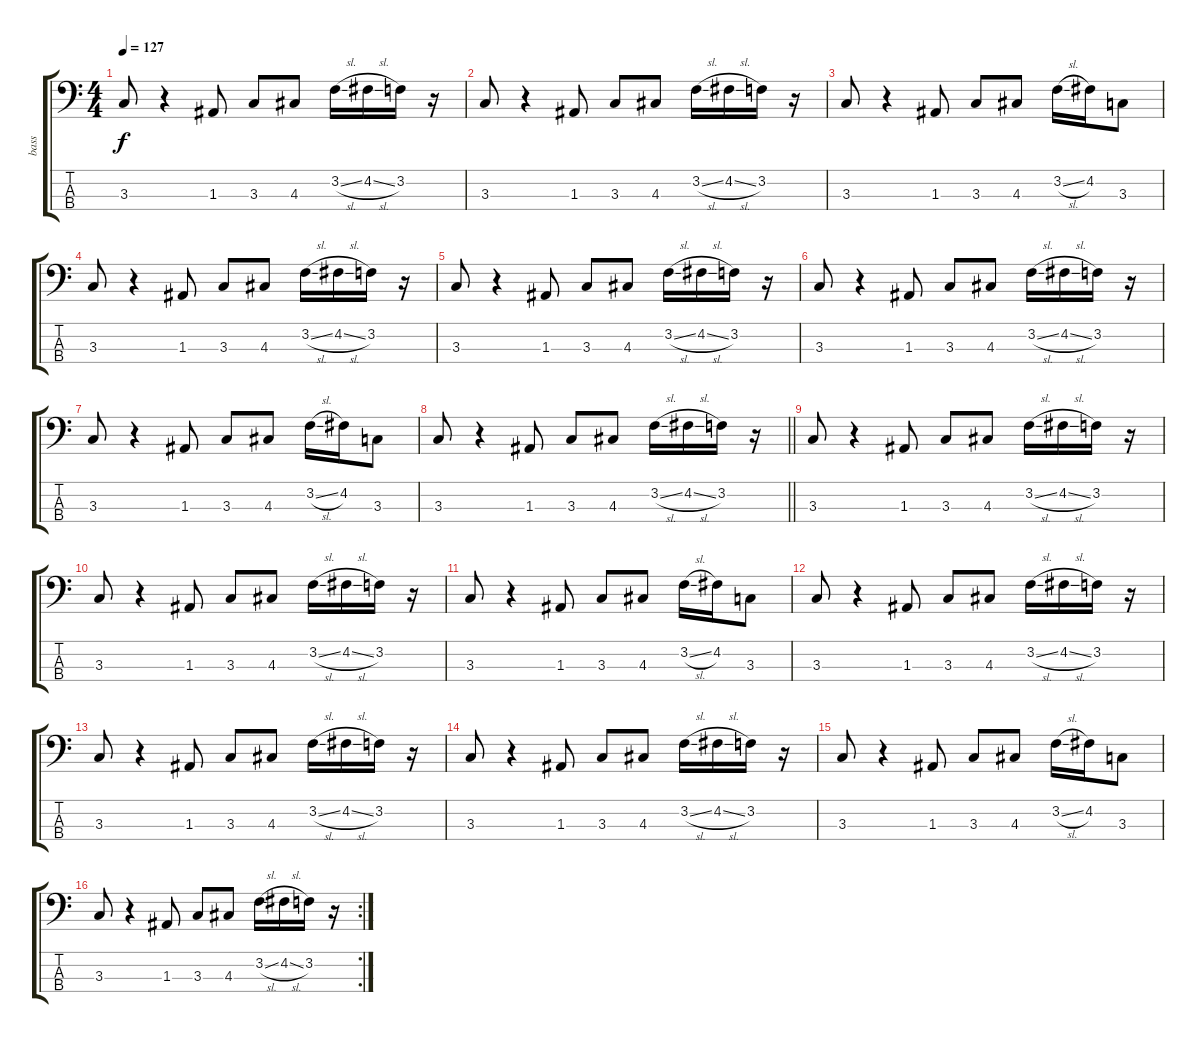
\track ("bass" "bass") {instrument electricbassfinger}
\staff {score tabs}
\tuning (G2 D2 A1 E1) {hide}
\ts (4 4)
\tempo 127
\clef f4
\ks c
3.3.8{dy f} r.4 1.3.8 3.3.8 4.3.8 3.2{sl}.16 4.2{sl}.16 3.2.16 r.16 |
3.3.8 r.4 1.3.8 3.3.8 4.3.8 3.2{sl}.16 4.2{sl}.16 3.2.16 r.16 |
3.3.8 r.4 1.3.8 3.3.8 4.3.8 3.2{sl}.16 4.2.16 3.3.8 |
3.3.8 r.4 1.3.8 3.3.8 4.3.8 3.2{sl}.16 4.2{sl}.16 3.2.16 r.16 |
3.3.8 r.4 1.3.8 3.3.8 4.3.8 3.2{sl}.16 4.2{sl}.16 3.2.16 r.16 |
3.3.8 r.4 1.3.8 3.3.8 4.3.8 3.2{sl}.16 4.2{sl}.16 3.2.16 r.16 |
3.3.8 r.4 1.3.8 3.3.8 4.3.8 3.2{sl}.16 4.2.16 3.3.8 |
\barLineRight lightlight
3.3.8 r.4 1.3.8 3.3.8 4.3.8 3.2{sl}.16 4.2{sl}.16 3.2.16 r.16 |
3.3.8 r.4 1.3.8 3.3.8 4.3.8 3.2{sl}.16 4.2{sl}.16 3.2.16 r.16 |
3.3.8 r.4 1.3.8 3.3.8 4.3.8 3.2{sl}.16 4.2{sl}.16 3.2.16 r.16 |
3.3.8 r.4 1.3.8 3.3.8 4.3.8 3.2{sl}.16 4.2.16 3.3.8 |
3.3.8 r.4 1.3.8 3.3.8 4.3.8 3.2{sl}.16 4.2{sl}.16 3.2.16 r.16 |
3.3.8 r.4 1.3.8 3.3.8 4.3.8 3.2{sl}.16 4.2{sl}.16 3.2.16 r.16 |
3.3.8 r.4 1.3.8 3.3.8 4.3.8 3.2{sl}.16 4.2{sl}.16 3.2.16 r.16 |
3.3.8 r.4 1.3.8 3.3.8 4.3.8 3.2{sl}.16 4.2.16 3.3.8 |
\rc 2
3.3.8 r.4 1.3.8 3.3.8 4.3.8 3.2{sl}.16 4.2{sl}.16 3.2.16 r.16
